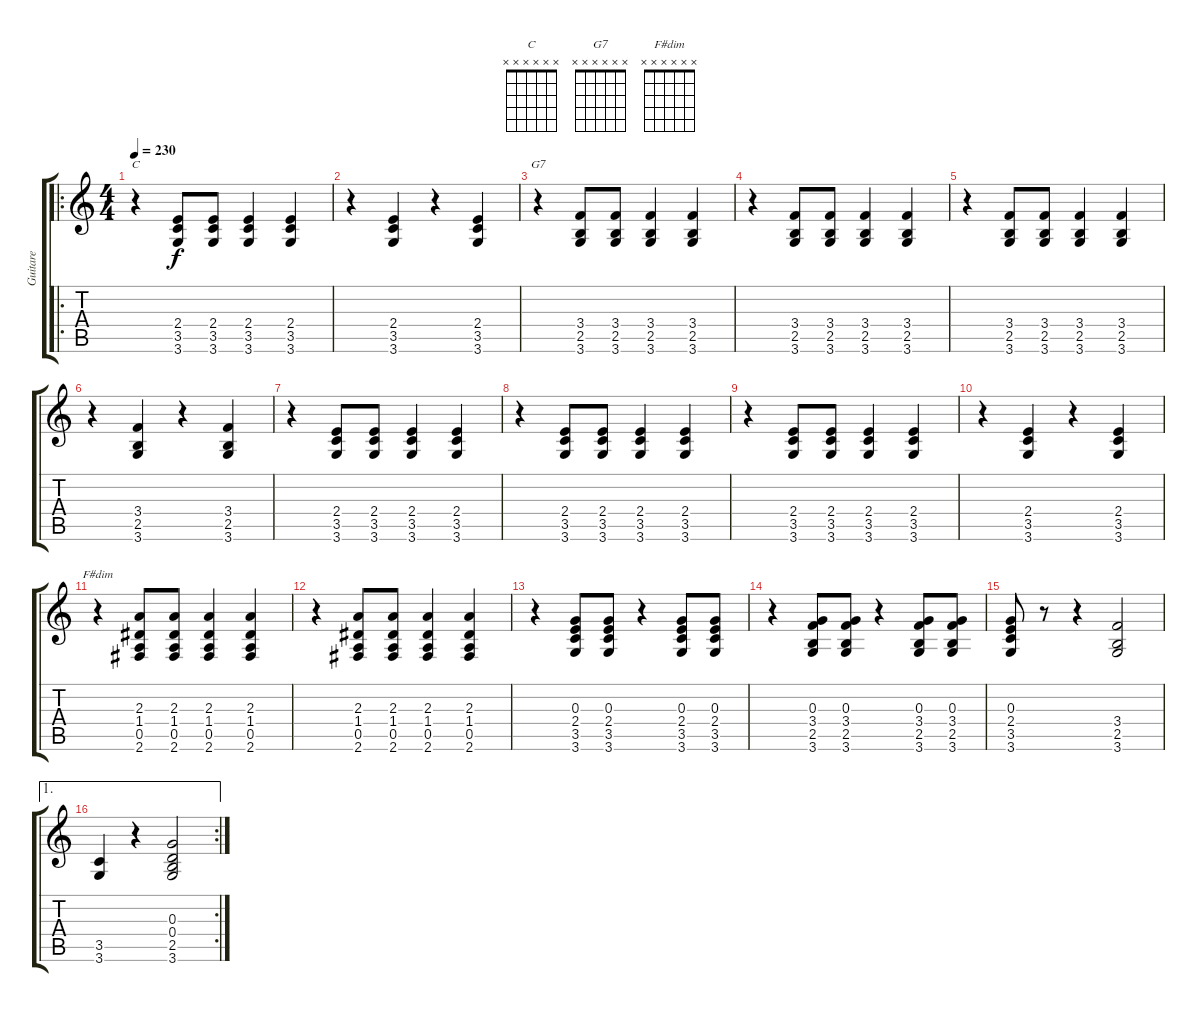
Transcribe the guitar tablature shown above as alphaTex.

\track ("Guitare" "Guitare") {instrument acousticguitarsteel}
\staff {score tabs}
\tuning (E4 B3 G3 D3 A2 E2) {hide}
\chord ("C" x x x x x x) {firstfret 0}
\chord ("G7" x x x x x x) {firstfret 0}
\chord ("F#dim" x x x x x x) {firstfret 0}
\ro
\ts (4 4)
\tempo 230
\clef g2
\ks c
r.4{ch "C" dy f} (2.4 3.5 3.6).8 (2.4 3.5 3.6).8 (2.4 3.5 3.6).4 (2.4 3.5 3.6).4 |
r.4 (2.4 3.5 3.6).4 r.4 (2.4 3.5 3.6).4 |
r.4{ch "G7"} (3.4 2.5 3.6).8 (3.4 2.5 3.6).8 (3.4 2.5 3.6).4 (3.4 2.5 3.6).4 |
r.4 (3.4 2.5 3.6).8 (3.4 2.5 3.6).8 (3.4 2.5 3.6).4 (3.4 2.5 3.6).4 |
r.4 (3.4 2.5 3.6).8 (3.4 2.5 3.6).8 (3.4 2.5 3.6).4 (3.4 2.5 3.6).4 |
r.4 (3.4 2.5 3.6).4 r.4 (3.4 2.5 3.6).4 |
r.4 (2.4 3.5 3.6).8 (2.4 3.5 3.6).8 (2.4 3.5 3.6).4 (2.4 3.5 3.6).4 |
r.4 (2.4 3.5 3.6).8 (2.4 3.5 3.6).8 (2.4 3.5 3.6).4 (2.4 3.5 3.6).4 |
r.4 (2.4 3.5 3.6).8 (2.4 3.5 3.6).8 (2.4 3.5 3.6).4 (2.4 3.5 3.6).4 |
r.4 (2.4 3.5 3.6).4 r.4 (2.4 3.5 3.6).4 |
r.4{ch "F#dim"} (2.3 1.4 0.5 2.6).8 (2.3 1.4 0.5 2.6).8 (2.3 1.4 0.5 2.6).4 (2.3 1.4 0.5 2.6).4 |
r.4 (2.3 1.4 0.5 2.6).8 (2.3 1.4 0.5 2.6).8 (2.3 1.4 0.5 2.6).4 (2.3 1.4 0.5 2.6).4 |
r.4 (0.3 2.4 3.5 3.6).8 (0.3 2.4 3.5 3.6).8 r.4 (0.3 2.4 3.5 3.6).8 (0.3 2.4 3.5 3.6).8 |
r.4 (0.3 3.4 2.5 3.6).8 (0.3 3.4 2.5 3.6).8 r.4 (0.3 3.4 2.5 3.6).8 (0.3 3.4 2.5 3.6).8 |
(0.3 2.4 3.5 3.6).8 r.8 r.4 (3.4 2.5 3.6).2 |
\ae 1
\rc 2
(3.5 3.6).4 r.4 (0.3 0.4 2.5 3.6).2
